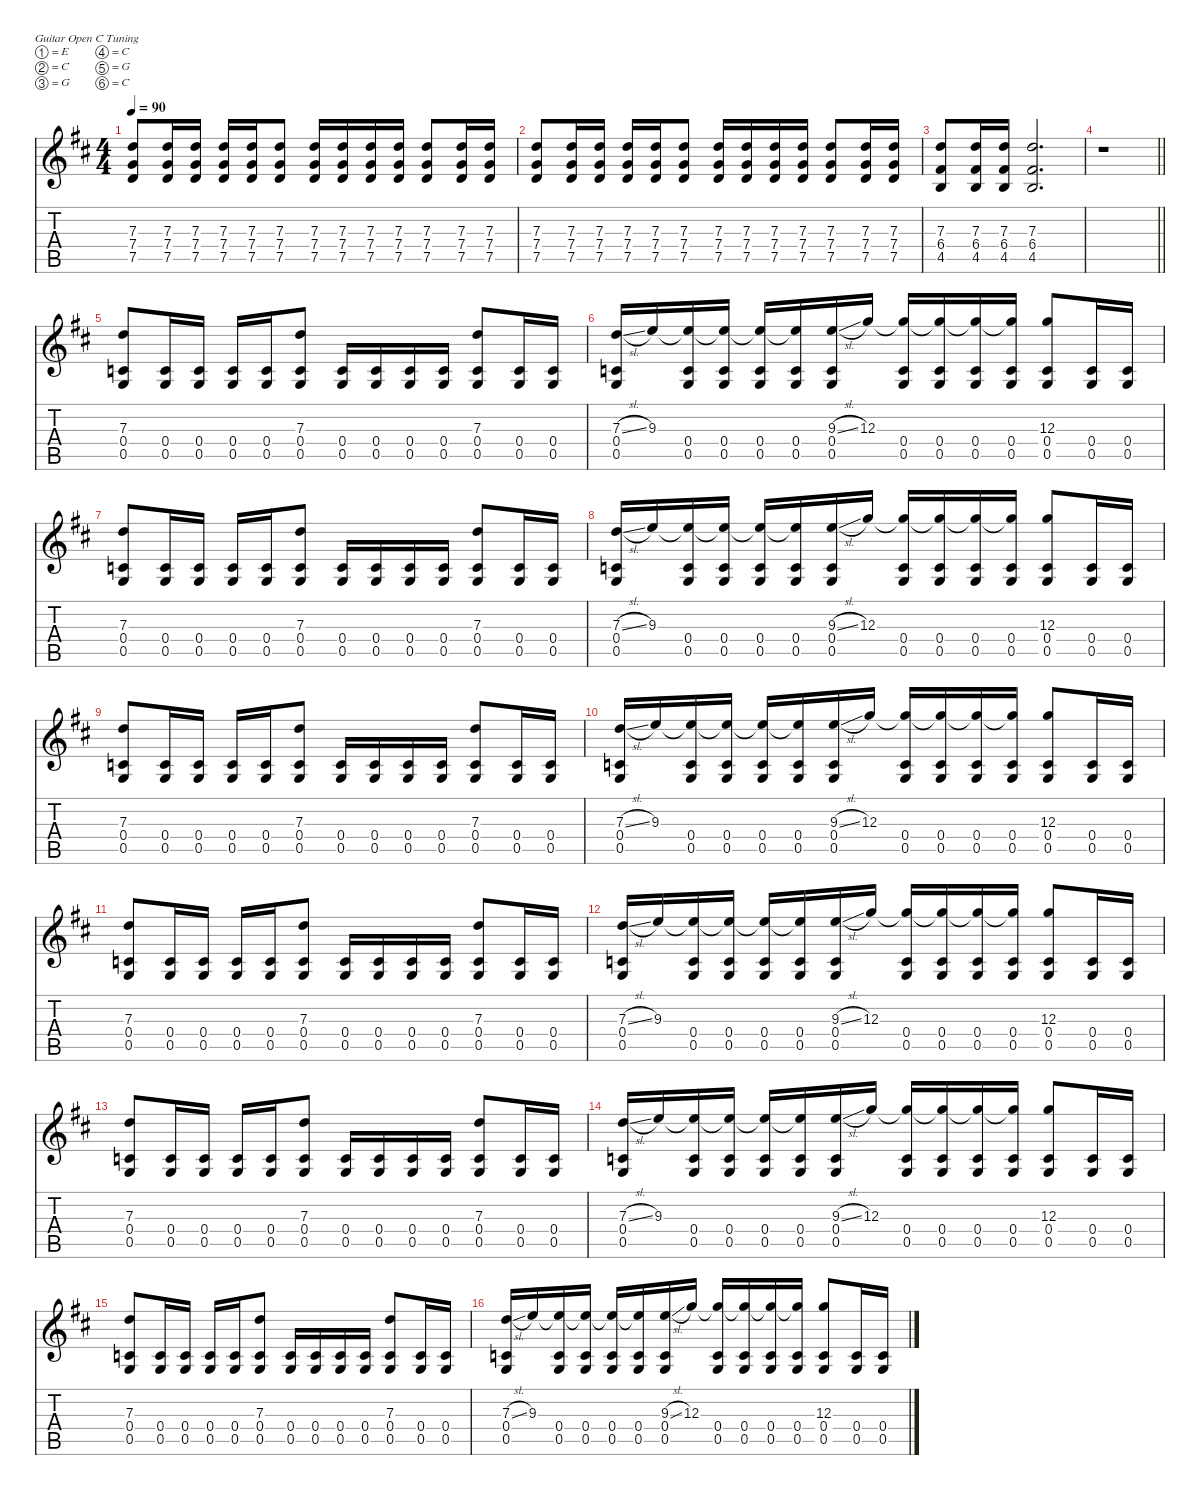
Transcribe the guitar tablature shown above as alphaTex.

\defaultSystemsLayout 4
\hideDynamics
\bracketExtendMode nobrackets
\singleTrackTrackNamePolicy hidden
\multiTrackTrackNamePolicy hidden
\otherSystemsTrackNameOrientation horizontal
\track ("Guitar R" "el.guit.") {defaultSystemsLayout 4 mute instrument electricguitarclean}
\staff {score tabs}
\tuning (E4 C4 G3 C3 G2 C2)
\ts (4 4)
\tempo 90
\clef g2
\ks bminor
(7.3{acc forcenatural} 7.4{acc forcenatural} 7.5{acc forcenatural}).8{dy ppp beam Up} (7.3{acc forcenatural} 7.4{acc forcenatural} 7.5{acc forcenatural}).16{beam Up} (7.3{acc forcenatural} 7.4{acc forcenatural} 7.5{acc forcenatural}).16{beam Up} (7.3{acc forcenatural} 7.4{acc forcenatural} 7.5{acc forcenatural}).16{beam Up} (7.3{acc forcenatural} 7.4{acc forcenatural} 7.5{acc forcenatural}).16{beam Up} (7.3{acc forcenatural} 7.4{acc forcenatural} 7.5{acc forcenatural}).8{beam Up} (7.3{acc forcenatural} 7.4{acc forcenatural} 7.5{acc forcenatural}).16{beam Up} (7.3{acc forcenatural} 7.4{acc forcenatural} 7.5{acc forcenatural}).16{beam Up} (7.3{acc forcenatural} 7.4{acc forcenatural} 7.5{acc forcenatural}).16{beam Up} (7.3{acc forcenatural} 7.4{acc forcenatural} 7.5{acc forcenatural}).16{beam Up} (7.3{acc forcenatural} 7.4{acc forcenatural} 7.5{acc forcenatural}).8{beam Up} (7.3{acc forcenatural} 7.4{acc forcenatural} 7.5{acc forcenatural}).16{beam Up} (7.3{acc forcenatural} 7.4{acc forcenatural} 7.5{acc forcenatural}).16{beam Up} |
(7.3{acc forcenatural} 7.4{acc forcenatural} 7.5{acc forcenatural}).8{beam Up} (7.3{acc forcenatural} 7.4{acc forcenatural} 7.5{acc forcenatural}).16{beam Up} (7.3{acc forcenatural} 7.4{acc forcenatural} 7.5{acc forcenatural}).16{beam Up} (7.3{acc forcenatural} 7.4{acc forcenatural} 7.5{acc forcenatural}).16{beam Up} (7.3{acc forcenatural} 7.4{acc forcenatural} 7.5{acc forcenatural}).16{beam Up} (7.3{acc forcenatural} 7.4{acc forcenatural} 7.5{acc forcenatural}).8{beam Up} (7.3{acc forcenatural} 7.4{acc forcenatural} 7.5{acc forcenatural}).16{beam Up} (7.3{acc forcenatural} 7.4{acc forcenatural} 7.5{acc forcenatural}).16{beam Up} (7.3{acc forcenatural} 7.4{acc forcenatural} 7.5{acc forcenatural}).16{beam Up} (7.3{acc forcenatural} 7.4{acc forcenatural} 7.5{acc forcenatural}).16{beam Up} (7.3{acc forcenatural} 7.4{acc forcenatural} 7.5{acc forcenatural}).8{beam Up} (7.3{acc forcenatural} 7.4{acc forcenatural} 7.5{acc forcenatural}).16{beam Up} (7.3{acc forcenatural} 7.4{acc forcenatural} 7.5{acc forcenatural}).16{beam Up} |
(7.3{acc forcenatural} 6.4{acc #} 4.5{acc forcenatural}).8{dy pp beam Up} (7.3{acc forcenatural} 6.4{acc #} 4.5{acc forcenatural}).16{beam Up} (7.3{acc forcenatural} 6.4{acc #} 4.5{acc forcenatural}).16{beam Up} (7.3{acc forcenatural} 6.4{acc #} 4.5{acc forcenatural}).2{d beam Up} |
\barLineRight lightlight
r.1{beam Down} |
(7.3{acc forcenatural} 0.4{acc forcenatural} 0.5{acc forcenatural}).8{dy mp beam Up} (0.4{acc forcenatural} 0.5{acc forcenatural}).16{beam Up} (0.4{acc forcenatural} 0.5{acc forcenatural}).16{beam Up} (0.4{acc forcenatural} 0.5{acc forcenatural}).16{beam Up} (0.4{acc forcenatural} 0.5{acc forcenatural}).16{beam Up} (7.3{acc forcenatural} 0.4{acc forcenatural} 0.5{acc forcenatural}).8{beam Up} (0.4{acc forcenatural} 0.5{acc forcenatural}).16{beam Up} (0.4{acc forcenatural} 0.5{acc forcenatural}).16{beam Up} (0.4{acc forcenatural} 0.5{acc forcenatural}).16{beam Up} (0.4{acc forcenatural} 0.5{acc forcenatural}).16{beam Up} (7.3{acc forcenatural} 0.4{acc forcenatural} 0.5{acc forcenatural}).8{beam Up} (0.4{acc forcenatural} 0.5{acc forcenatural}).16{beam Up} (0.4{acc forcenatural} 0.5{acc forcenatural}).16{beam Up} |
(7.3{sl acc forcenatural} 0.4{acc forcenatural} 0.5{acc forcenatural}).16{beam Up} 9.3{acc forcenatural}.16{beam Up} (9.3{t acc forcenatural} 0.4{acc forcenatural} 0.5{acc forcenatural}).16{beam Up} (9.3{t acc forcenatural} 0.4{acc forcenatural} 0.5{acc forcenatural}).16{beam Up} (9.3{t acc forcenatural} 0.4{acc forcenatural} 0.5{acc forcenatural}).16{beam Up} (9.3{t acc forcenatural} 0.4{acc forcenatural} 0.5{acc forcenatural}).16{beam Up} (9.3{sl acc forcenatural} 0.4{acc forcenatural} 0.5{acc forcenatural}).16{beam Up} 12.3{acc forcenatural}.16{beam Up} (12.3{t acc forcenatural} 0.4{acc forcenatural} 0.5{acc forcenatural}).16{beam Up} (12.3{t acc forcenatural} 0.4{acc forcenatural} 0.5{acc forcenatural}).16{beam Up} (12.3{t acc forcenatural} 0.4{acc forcenatural} 0.5{acc forcenatural}).16{beam Up} (12.3{t acc forcenatural} 0.4{acc forcenatural} 0.5{acc forcenatural}).16{beam Up} (12.3{acc forcenatural} 0.4{acc forcenatural} 0.5{acc forcenatural}).8{beam Up} (0.4{acc forcenatural} 0.5{acc forcenatural}).16{beam Up} (0.4{acc forcenatural} 0.5{acc forcenatural}).16{beam Up} |
(7.3{acc forcenatural} 0.4{acc forcenatural} 0.5{acc forcenatural}).8{beam Up} (0.4{acc forcenatural} 0.5{acc forcenatural}).16{beam Up} (0.4{acc forcenatural} 0.5{acc forcenatural}).16{beam Up} (0.4{acc forcenatural} 0.5{acc forcenatural}).16{beam Up} (0.4{acc forcenatural} 0.5{acc forcenatural}).16{beam Up} (7.3{acc forcenatural} 0.4{acc forcenatural} 0.5{acc forcenatural}).8{beam Up} (0.4{acc forcenatural} 0.5{acc forcenatural}).16{beam Up} (0.4{acc forcenatural} 0.5{acc forcenatural}).16{beam Up} (0.4{acc forcenatural} 0.5{acc forcenatural}).16{beam Up} (0.4{acc forcenatural} 0.5{acc forcenatural}).16{beam Up} (7.3{acc forcenatural} 0.4{acc forcenatural} 0.5{acc forcenatural}).8{beam Up} (0.4{acc forcenatural} 0.5{acc forcenatural}).16{beam Up} (0.4{acc forcenatural} 0.5{acc forcenatural}).16{beam Up} |
(7.3{sl acc forcenatural} 0.4{acc forcenatural} 0.5{acc forcenatural}).16{beam Up} 9.3{acc forcenatural}.16{beam Up} (9.3{t acc forcenatural} 0.4{acc forcenatural} 0.5{acc forcenatural}).16{beam Up} (9.3{t acc forcenatural} 0.4{acc forcenatural} 0.5{acc forcenatural}).16{beam Up} (9.3{t acc forcenatural} 0.4{acc forcenatural} 0.5{acc forcenatural}).16{beam Up} (9.3{t acc forcenatural} 0.4{acc forcenatural} 0.5{acc forcenatural}).16{beam Up} (9.3{sl acc forcenatural} 0.4{acc forcenatural} 0.5{acc forcenatural}).16{beam Up} 12.3{acc forcenatural}.16{beam Up} (12.3{t acc forcenatural} 0.4{acc forcenatural} 0.5{acc forcenatural}).16{beam Up} (12.3{t acc forcenatural} 0.4{acc forcenatural} 0.5{acc forcenatural}).16{beam Up} (12.3{t acc forcenatural} 0.4{acc forcenatural} 0.5{acc forcenatural}).16{beam Up} (12.3{t acc forcenatural} 0.4{acc forcenatural} 0.5{acc forcenatural}).16{beam Up} (12.3{acc forcenatural} 0.4{acc forcenatural} 0.5{acc forcenatural}).8{beam Up} (0.4{acc forcenatural} 0.5{acc forcenatural}).16{beam Up} (0.4{acc forcenatural} 0.5{acc forcenatural}).16{beam Up} |
(7.3{acc forcenatural} 0.4{acc forcenatural} 0.5{acc forcenatural}).8{beam Up} (0.4{acc forcenatural} 0.5{acc forcenatural}).16{beam Up} (0.4{acc forcenatural} 0.5{acc forcenatural}).16{beam Up} (0.4{acc forcenatural} 0.5{acc forcenatural}).16{beam Up} (0.4{acc forcenatural} 0.5{acc forcenatural}).16{beam Up} (7.3{acc forcenatural} 0.4{acc forcenatural} 0.5{acc forcenatural}).8{beam Up} (0.4{acc forcenatural} 0.5{acc forcenatural}).16{beam Up} (0.4{acc forcenatural} 0.5{acc forcenatural}).16{beam Up} (0.4{acc forcenatural} 0.5{acc forcenatural}).16{beam Up} (0.4{acc forcenatural} 0.5{acc forcenatural}).16{beam Up} (7.3{acc forcenatural} 0.4{acc forcenatural} 0.5{acc forcenatural}).8{beam Up} (0.4{acc forcenatural} 0.5{acc forcenatural}).16{beam Up} (0.4{acc forcenatural} 0.5{acc forcenatural}).16{beam Up} |
(7.3{sl acc forcenatural} 0.4{acc forcenatural} 0.5{acc forcenatural}).16{beam Up} 9.3{acc forcenatural}.16{beam Up} (9.3{t acc forcenatural} 0.4{acc forcenatural} 0.5{acc forcenatural}).16{beam Up} (9.3{t acc forcenatural} 0.4{acc forcenatural} 0.5{acc forcenatural}).16{beam Up} (9.3{t acc forcenatural} 0.4{acc forcenatural} 0.5{acc forcenatural}).16{beam Up} (9.3{t acc forcenatural} 0.4{acc forcenatural} 0.5{acc forcenatural}).16{beam Up} (9.3{sl acc forcenatural} 0.4{acc forcenatural} 0.5{acc forcenatural}).16{beam Up} 12.3{acc forcenatural}.16{beam Up} (12.3{t acc forcenatural} 0.4{acc forcenatural} 0.5{acc forcenatural}).16{beam Up} (12.3{t acc forcenatural} 0.4{acc forcenatural} 0.5{acc forcenatural}).16{beam Up} (12.3{t acc forcenatural} 0.4{acc forcenatural} 0.5{acc forcenatural}).16{beam Up} (12.3{t acc forcenatural} 0.4{acc forcenatural} 0.5{acc forcenatural}).16{beam Up} (12.3{acc forcenatural} 0.4{acc forcenatural} 0.5{acc forcenatural}).8{beam Up} (0.4{acc forcenatural} 0.5{acc forcenatural}).16{beam Up} (0.4{acc forcenatural} 0.5{acc forcenatural}).16{beam Up} |
(7.3{acc forcenatural} 0.4{acc forcenatural} 0.5{acc forcenatural}).8{beam Up} (0.4{acc forcenatural} 0.5{acc forcenatural}).16{beam Up} (0.4{acc forcenatural} 0.5{acc forcenatural}).16{beam Up} (0.4{acc forcenatural} 0.5{acc forcenatural}).16{beam Up} (0.4{acc forcenatural} 0.5{acc forcenatural}).16{beam Up} (7.3{acc forcenatural} 0.4{acc forcenatural} 0.5{acc forcenatural}).8{beam Up} (0.4{acc forcenatural} 0.5{acc forcenatural}).16{beam Up} (0.4{acc forcenatural} 0.5{acc forcenatural}).16{beam Up} (0.4{acc forcenatural} 0.5{acc forcenatural}).16{beam Up} (0.4{acc forcenatural} 0.5{acc forcenatural}).16{beam Up} (7.3{acc forcenatural} 0.4{acc forcenatural} 0.5{acc forcenatural}).8{beam Up} (0.4{acc forcenatural} 0.5{acc forcenatural}).16{beam Up} (0.4{acc forcenatural} 0.5{acc forcenatural}).16{beam Up} |
(7.3{sl acc forcenatural} 0.4{acc forcenatural} 0.5{acc forcenatural}).16{beam Up} 9.3{acc forcenatural}.16{beam Up} (9.3{t acc forcenatural} 0.4{acc forcenatural} 0.5{acc forcenatural}).16{beam Up} (9.3{t acc forcenatural} 0.4{acc forcenatural} 0.5{acc forcenatural}).16{beam Up} (9.3{t acc forcenatural} 0.4{acc forcenatural} 0.5{acc forcenatural}).16{beam Up} (9.3{t acc forcenatural} 0.4{acc forcenatural} 0.5{acc forcenatural}).16{beam Up} (9.3{sl acc forcenatural} 0.4{acc forcenatural} 0.5{acc forcenatural}).16{beam Up} 12.3{acc forcenatural}.16{beam Up} (12.3{t acc forcenatural} 0.4{acc forcenatural} 0.5{acc forcenatural}).16{beam Up} (12.3{t acc forcenatural} 0.4{acc forcenatural} 0.5{acc forcenatural}).16{beam Up} (12.3{t acc forcenatural} 0.4{acc forcenatural} 0.5{acc forcenatural}).16{beam Up} (12.3{t acc forcenatural} 0.4{acc forcenatural} 0.5{acc forcenatural}).16{beam Up} (12.3{acc forcenatural} 0.4{acc forcenatural} 0.5{acc forcenatural}).8{beam Up} (0.4{acc forcenatural} 0.5{acc forcenatural}).16{beam Up} (0.4{acc forcenatural} 0.5{acc forcenatural}).16{beam Up} |
(7.3{acc forcenatural} 0.4{acc forcenatural} 0.5{acc forcenatural}).8{beam Up} (0.4{acc forcenatural} 0.5{acc forcenatural}).16{beam Up} (0.4{acc forcenatural} 0.5{acc forcenatural}).16{beam Up} (0.4{acc forcenatural} 0.5{acc forcenatural}).16{beam Up} (0.4{acc forcenatural} 0.5{acc forcenatural}).16{beam Up} (7.3{acc forcenatural} 0.4{acc forcenatural} 0.5{acc forcenatural}).8{beam Up} (0.4{acc forcenatural} 0.5{acc forcenatural}).16{beam Up} (0.4{acc forcenatural} 0.5{acc forcenatural}).16{beam Up} (0.4{acc forcenatural} 0.5{acc forcenatural}).16{beam Up} (0.4{acc forcenatural} 0.5{acc forcenatural}).16{beam Up} (7.3{acc forcenatural} 0.4{acc forcenatural} 0.5{acc forcenatural}).8{beam Up} (0.4{acc forcenatural} 0.5{acc forcenatural}).16{beam Up} (0.4{acc forcenatural} 0.5{acc forcenatural}).16{beam Up} |
(7.3{sl acc forcenatural} 0.4{acc forcenatural} 0.5{acc forcenatural}).16{beam Up} 9.3{acc forcenatural}.16{beam Up} (9.3{t acc forcenatural} 0.4{acc forcenatural} 0.5{acc forcenatural}).16{beam Up} (9.3{t acc forcenatural} 0.4{acc forcenatural} 0.5{acc forcenatural}).16{beam Up} (9.3{t acc forcenatural} 0.4{acc forcenatural} 0.5{acc forcenatural}).16{beam Up} (9.3{t acc forcenatural} 0.4{acc forcenatural} 0.5{acc forcenatural}).16{beam Up} (9.3{sl acc forcenatural} 0.4{acc forcenatural} 0.5{acc forcenatural}).16{beam Up} 12.3{acc forcenatural}.16{beam Up} (12.3{t acc forcenatural} 0.4{acc forcenatural} 0.5{acc forcenatural}).16{beam Up} (12.3{t acc forcenatural} 0.4{acc forcenatural} 0.5{acc forcenatural}).16{beam Up} (12.3{t acc forcenatural} 0.4{acc forcenatural} 0.5{acc forcenatural}).16{beam Up} (12.3{t acc forcenatural} 0.4{acc forcenatural} 0.5{acc forcenatural}).16{beam Up} (12.3{acc forcenatural} 0.4{acc forcenatural} 0.5{acc forcenatural}).8{beam Up} (0.4{acc forcenatural} 0.5{acc forcenatural}).16{beam Up} (0.4{acc forcenatural} 0.5{acc forcenatural}).16{beam Up} |
(7.3{acc forcenatural} 0.4{acc forcenatural} 0.5{acc forcenatural}).8{beam Up} (0.4{acc forcenatural} 0.5{acc forcenatural}).16{beam Up} (0.4{acc forcenatural} 0.5{acc forcenatural}).16{beam Up} (0.4{acc forcenatural} 0.5{acc forcenatural}).16{beam Up} (0.4{acc forcenatural} 0.5{acc forcenatural}).16{beam Up} (7.3{acc forcenatural} 0.4{acc forcenatural} 0.5{acc forcenatural}).8{beam Up} (0.4{acc forcenatural} 0.5{acc forcenatural}).16{beam Up} (0.4{acc forcenatural} 0.5{acc forcenatural}).16{beam Up} (0.4{acc forcenatural} 0.5{acc forcenatural}).16{beam Up} (0.4{acc forcenatural} 0.5{acc forcenatural}).16{beam Up} (7.3{acc forcenatural} 0.4{acc forcenatural} 0.5{acc forcenatural}).8{beam Up} (0.4{acc forcenatural} 0.5{acc forcenatural}).16{beam Up} (0.4{acc forcenatural} 0.5{acc forcenatural}).16{beam Up} |
(7.3{sl acc forcenatural} 0.4{acc forcenatural} 0.5{acc forcenatural}).16{beam Up} 9.3{acc forcenatural}.16{beam Up} (9.3{t acc forcenatural} 0.4{acc forcenatural} 0.5{acc forcenatural}).16{beam Up} (9.3{t acc forcenatural} 0.4{acc forcenatural} 0.5{acc forcenatural}).16{beam Up} (9.3{t acc forcenatural} 0.4{acc forcenatural} 0.5{acc forcenatural}).16{beam Up} (9.3{t acc forcenatural} 0.4{acc forcenatural} 0.5{acc forcenatural}).16{beam Up} (9.3{sl acc forcenatural} 0.4{acc forcenatural} 0.5{acc forcenatural}).16{beam Up} 12.3{acc forcenatural}.16{beam Up} (12.3{t acc forcenatural} 0.4{acc forcenatural} 0.5{acc forcenatural}).16{beam Up} (12.3{t acc forcenatural} 0.4{acc forcenatural} 0.5{acc forcenatural}).16{beam Up} (12.3{t acc forcenatural} 0.4{acc forcenatural} 0.5{acc forcenatural}).16{beam Up} (12.3{t acc forcenatural} 0.4{acc forcenatural} 0.5{acc forcenatural}).16{beam Up} (12.3{acc forcenatural} 0.4{acc forcenatural} 0.5{acc forcenatural}).8{beam Up} (0.4{acc forcenatural} 0.5{acc forcenatural}).16{beam Up} (0.4{acc forcenatural} 0.5{acc forcenatural}).16{beam Up}
